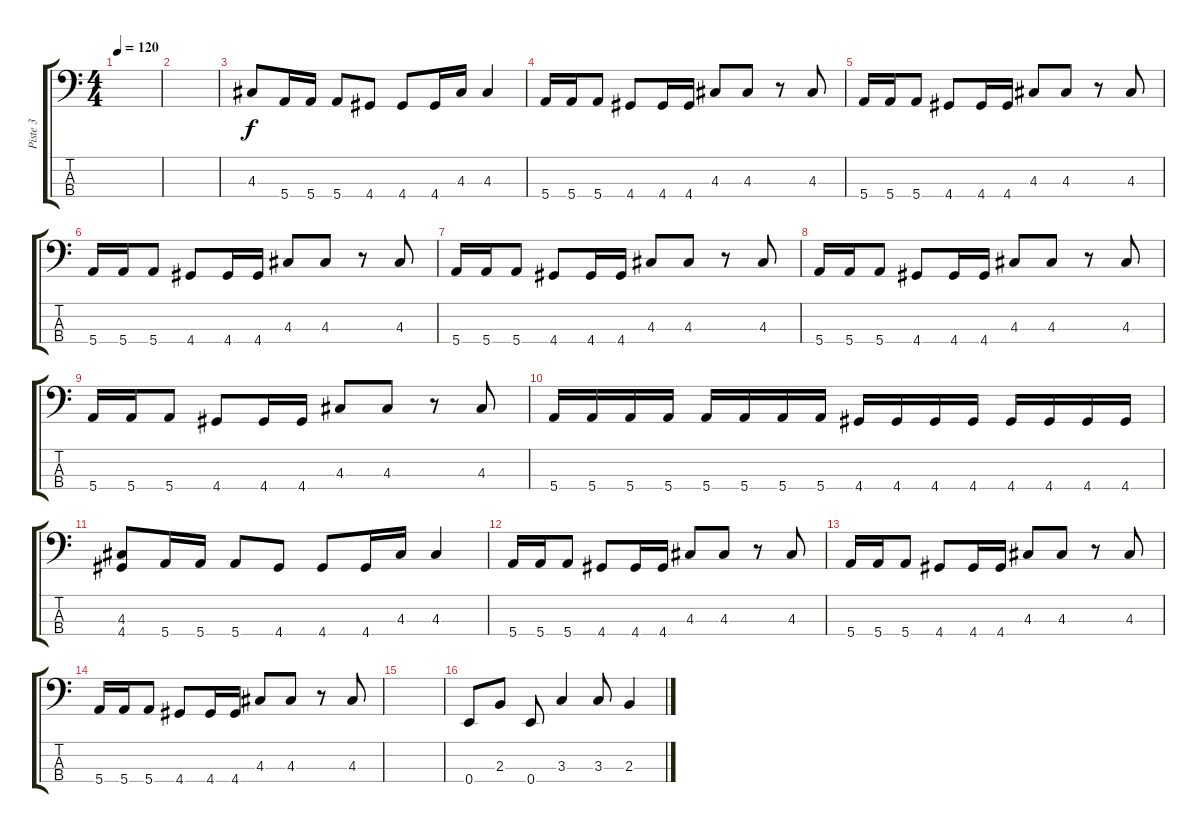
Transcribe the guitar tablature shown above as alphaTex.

\track ("Piste 3" "Piste 3") {instrument electricbasspick}
\staff {score tabs}
\tuning (G2 D2 A1 E1) {hide}
\ts (4 4)
\tempo 120
\clef f4
\ks c
|
|
4.3.8 5.4.16 5.4.16 5.4.8 4.4.8 4.4.8 4.4.16 4.3.16 4.3.4 |
5.4.16 5.4.16 5.4.8 4.4.8 4.4.16 4.4.16 4.3.8 4.3.8 r.8 4.3.8 |
5.4.16 5.4.16 5.4.8 4.4.8 4.4.16 4.4.16 4.3.8 4.3.8 r.8 4.3.8 |
5.4.16 5.4.16 5.4.8 4.4.8 4.4.16 4.4.16 4.3.8 4.3.8 r.8 4.3.8 |
5.4.16 5.4.16 5.4.8 4.4.8 4.4.16 4.4.16 4.3.8 4.3.8 r.8 4.3.8 |
5.4.16 5.4.16 5.4.8 4.4.8 4.4.16 4.4.16 4.3.8 4.3.8 r.8 4.3.8 |
5.4.16 5.4.16 5.4.8 4.4.8 4.4.16 4.4.16 4.3.8 4.3.8 r.8 4.3.8 |
5.4.16 5.4.16 5.4.16 5.4.16 5.4.16 5.4.16 5.4.16 5.4.16 4.4.16 4.4.16 4.4.16 4.4.16 4.4.16 4.4.16 4.4.16 4.4.16 |
(4.3 4.4).8 5.4.16 5.4.16 5.4.8 4.4.8 4.4.8 4.4.16 4.3.16 4.3.4 |
5.4.16 5.4.16 5.4.8 4.4.8 4.4.16 4.4.16 4.3.8 4.3.8 r.8 4.3.8 |
5.4.16 5.4.16 5.4.8 4.4.8 4.4.16 4.4.16 4.3.8 4.3.8 r.8 4.3.8 |
5.4.16 5.4.16 5.4.8 4.4.8 4.4.16 4.4.16 4.3.8 4.3.8 r.8 4.3.8 |
|
0.4.8 2.3.8 0.4.8 3.3.4 3.3.8 2.3.4
